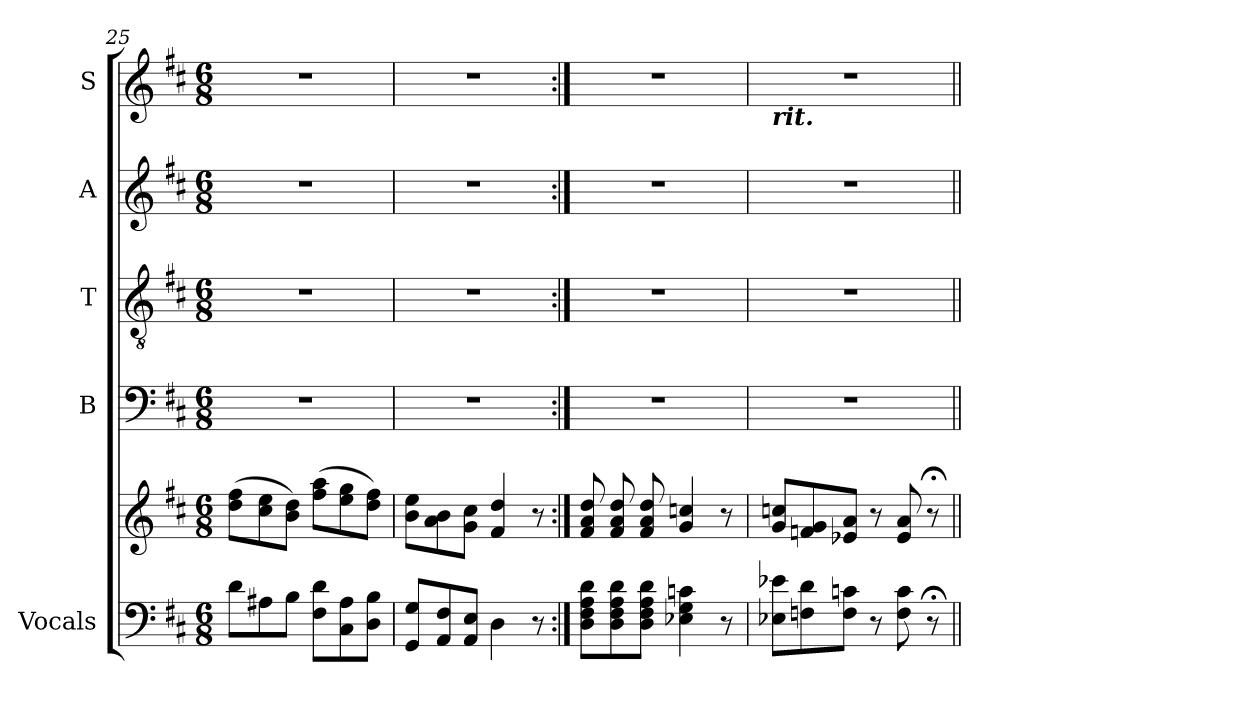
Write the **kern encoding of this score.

**kern	**kern	**kern	**kern	**kern	**kern
*part5	*part5	*part4	*part3	*part2	*part1
*staff6	*staff5	*staff4	*staff3	*staff2	*staff1
*I"Vocals	*	*I"B	*I"T	*I"A	*I"S
*clefF4	*clefG2	*clefF4	*clefGv2	*clefG2	*clefG2
*k[f#c#]	*k[f#c#]	*k[f#c#]	*k[f#c#]	*k[f#c#]	*k[f#c#]
*D:	*D:	*D:	*D:	*D:	*D:
*M6/8	*M6/8	*M6/8	*M6/8	*M6/8	*M6/8
=25	=25	=25	=25	=25	=25
8d\L	(>8dd\ 8ff#\L	2.r	2.r	2.r	2.r
8A#X\	8cc#\ 8ee\	.	.	.	.
8B\J	8b\ 8dd\J)	.	.	.	.
8F#\ 8d\L	(>8ff#\ 8aa\L	.	.	.	.
8C#\ 8A#\	8ee\ 8gg\	.	.	.	.
8D\ 8B\J	8dd\ 8ff#\J)	.	.	.	.
=26	=26	=26	=26	=26	=26
8GG/ 8G/L	8b\ 8ee\L	2.r	2.r	2.r	2.r
8AA/ 8F#/	8a\ 8b\	.	.	.	.
8AA/ 8E/J	8g\ 8cc#\J	.	.	.	.
4D\	4f#/ 4dd/	.	.	.	.
8r	8r	.	.	.	.
=27:|!	=27:|!	=27:|!	=27:|!	=27:|!	=27:|!
8D\ 8F#\ 8A\ 8d\L	8f#/ 8a/ 8dd/	2.r	2.r	2.r	2.r
8D\ 8F#\ 8A\ 8d\	8f#/ 8a/ 8dd/	.	.	.	.
8D\ 8F#\ 8A\ 8d\J	8f#/ 8a/ 8dd/	.	.	.	.
4E-X\ 4G\ 4cn\	4g/ 4ccn/	.	.	.	.
8r	8r	.	.	.	.
=28	=28	=28	=28	=28	=28
!	!	!	!	!	!LO:TX:b:Bi:t=rit.
8E-X\ 8e-X\L	8g/ 8ccn/L	2.r	2.r	2.r	2.r
8Fn\ 8d\	8fn/ 8g/	.	.	.	.
8F\ 8cn\J	8e-X/ 8a/J	.	.	.	.
8r	8r	.	.	.	.
8F\ 8c\	8e-/ 8a/	.	.	.	.
8r;<	8r;<	.	.	.	.
=||	=||	=||	=||	=||	=||
*-	*-	*-	*-	*-	*-
